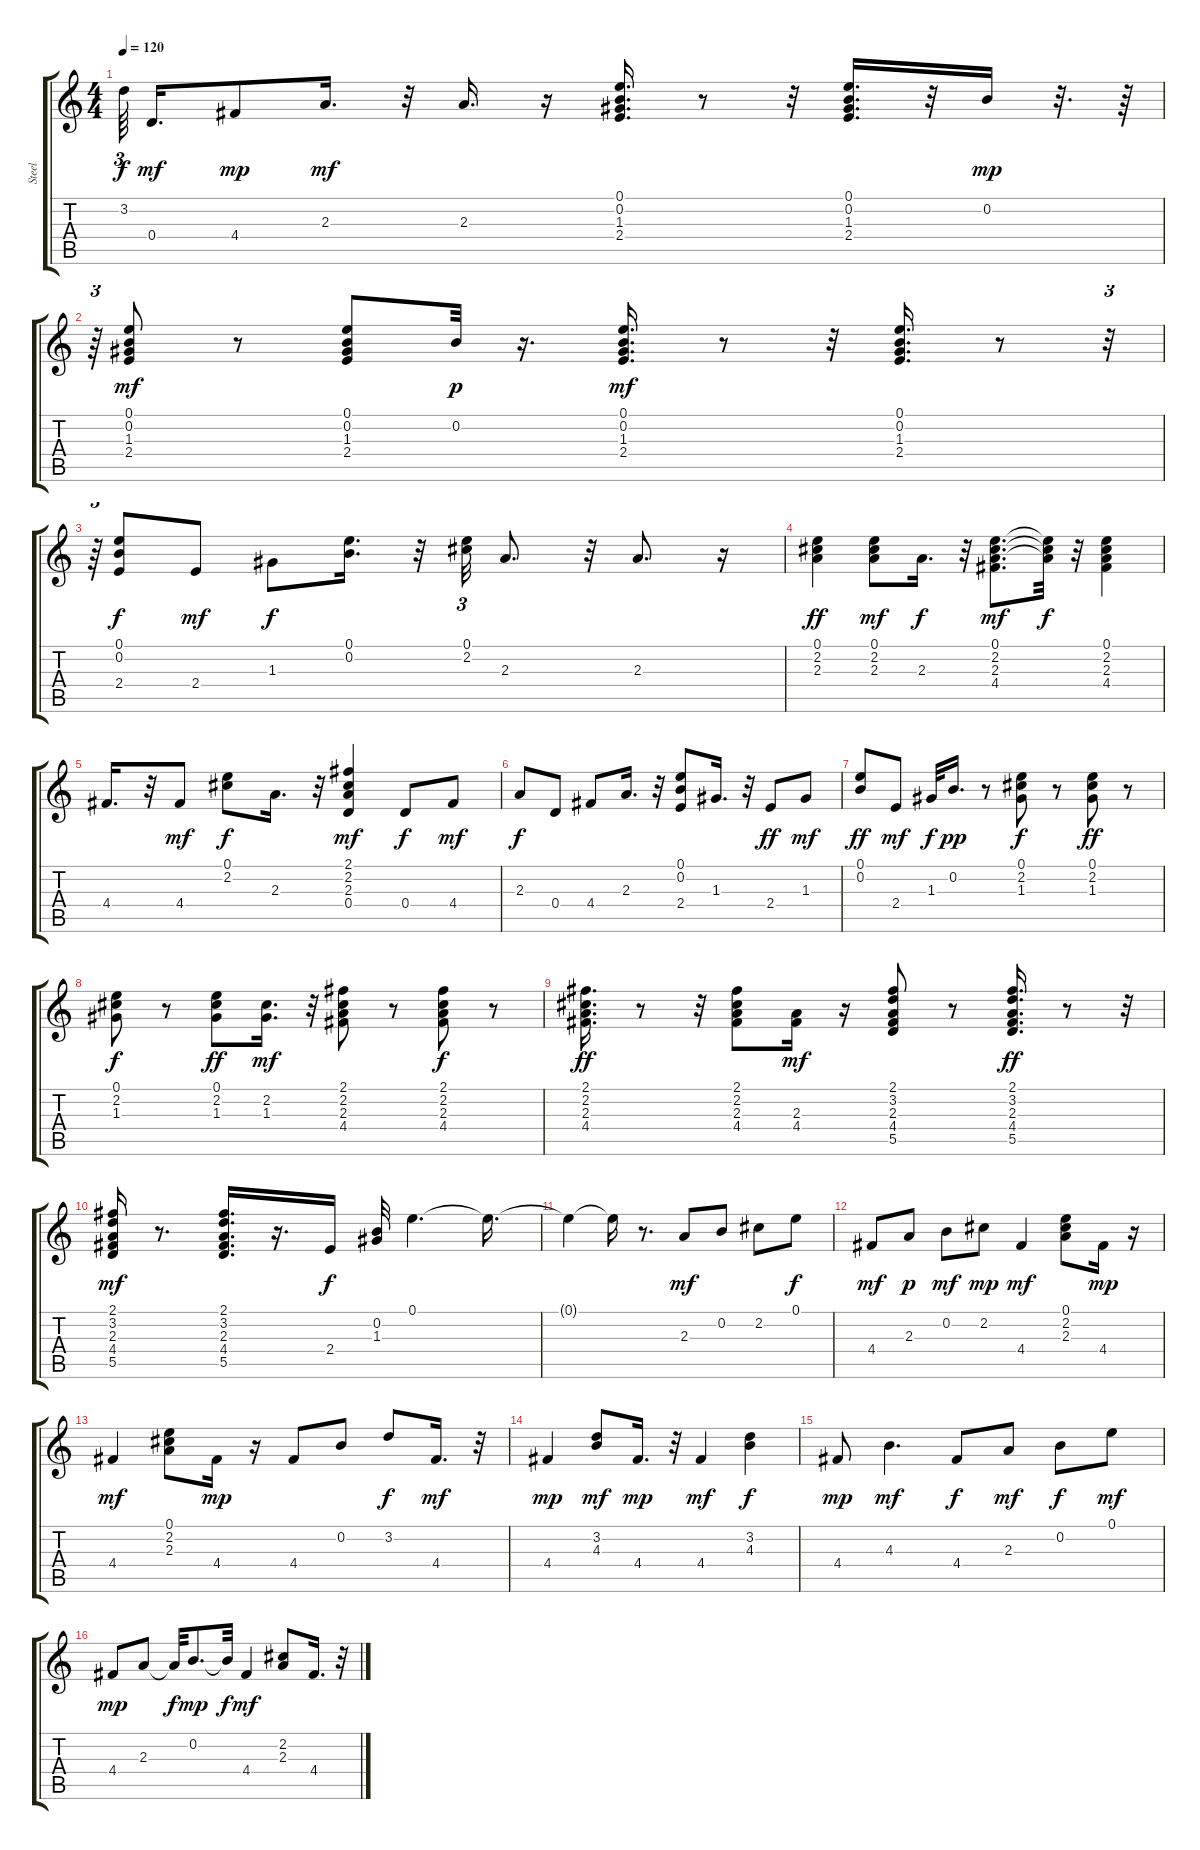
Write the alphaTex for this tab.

\track ("Steel" "Steel") {instrument acousticguitarsteel}
\staff {score tabs}
\tuning (E4 B3 G3 D3 A2 E2) {hide}
\ts (4 4)
\tempo 120
\clef g2
\ks c
3.2{t}.64{tu (3 2) dy f beam splitsecondary} 0.4.16{d dy mf} 4.4.8{dy mp} 2.3.16{d dy mf} r.32 2.3.16{d} r.16 (0.1 0.2 1.3 2.4).16{d} r.8 r.32 (0.1 0.2 1.3 2.4).16{d} r.32 0.2.16{dy mp} r.32{d} r.64 |
r.64{tu (3 2)} (0.1 0.2 1.3 2.4).8{dy mf} r.8 (0.1 0.2 1.3 2.4).8 0.2.32{dy p} r.16{d} (0.1 0.2 1.3 2.4).16{d dy mf} r.8 r.32 (0.1 0.2 1.3 2.4).16{d} r.8 r.32{tu (3 2)} |
r.64{tu (3 2)} (0.1 0.2 2.4).8{dy f} 2.4.8{dy mf} 1.3.8{dy f} (0.1 0.2).16{d} r.32 (0.1 2.2).32{tu (3 2)} 2.3.8{d} r.32 2.3.8{d} r.16 |
(0.1 2.2 2.3).4{dy ff} (0.1 2.2 2.3).8{dy mf} 2.3.16{d dy f} r.32 (0.1 2.2 2.3 4.4).8{d dy mf} (0.1{t} 2.2{t} 2.3{t}).32{dy f} r.32 (0.1 2.2 2.3 4.4).4 |
4.4.16{d} r.32 4.4.8{dy mf} (0.1 2.2).8{dy f} 2.3.16{d} r.32 (2.1 2.2 2.3 0.4).4{dy mf} 0.4.8{dy f} 4.4.8{dy mf} |
2.3.8{dy f} 0.4.8 4.4.8 2.3.16{d} r.32 (0.1 0.2 2.4).8 1.3.16{d} r.32 2.4.8{dy ff} 1.3.8{dy mf} |
(0.1 0.2).8{dy ff} 2.4.8{dy mf} 1.3.32{dy f} 0.2.16{d dy pp} r.8 (0.1 2.2 1.3).8{dy f} r.8 (0.1 2.2 1.3).8{dy ff} r.8 |
(0.1 2.2 1.3).8{dy f} r.8 (0.1 2.2 1.3).8{dy ff} (2.2 1.3).16{d dy mf} r.32 (2.1 2.2 2.3 4.4).8 r.8 (2.1 2.2 2.3 4.4).8{dy f} r.8 |
(2.1 2.2 2.3 4.4).16{d dy ff} r.8 r.32 (2.1 2.2 2.3 4.4).8 (2.3 4.4).16{dy mf} r.16 (2.1 3.2 2.3 4.4 5.5).8 r.8 (2.1 3.2 2.3 4.4 5.5).16{d dy ff} r.8 r.32 |
(2.1 3.2 2.3 4.4 5.5).16{dy mf} r.8{d} (2.1 3.2 2.3 4.4 5.5).16{d} r.16{d} 2.4.16{dy f} (0.2 1.3).32 0.1.4{d} 0.1{t}.16{d} |
0.1{t}.4 0.1{t}.16 r.8{d} 2.3.8{dy mf} 0.2.8 2.2.8 0.1.8{dy f} |
4.4.8{dy mf} 2.3.8{dy p} 0.2.8{dy mf} 2.2.8{dy mp} 4.4.4{dy mf} (0.1 2.2 2.3).8 4.4.16{dy mp} r.16 |
4.4.4{dy mf} (0.1 2.2 2.3).8 4.4.16{dy mp} r.16 4.4.8 0.2.8 3.2.8{dy f} 4.4.16{d dy mf} r.32 |
4.4.4{dy mp} (3.2 4.3).8{dy mf} 4.4.16{d dy mp} r.32 4.4.4{dy mf} (3.2 4.3).4{dy f} |
4.4.8{dy mp} 4.3.4{d dy mf} 4.4.8{dy f} 2.3.8{dy mf} 0.2.8{dy f} 0.1.8{dy mf} |
4.4.8{dy mp} 2.3.8 2.3{t}.32{dy f} 0.2.8{d dy mp} 0.2{t}.32{dy f} 4.4.4{dy mf} (2.2 2.3).8 4.4.16{d} r.32
